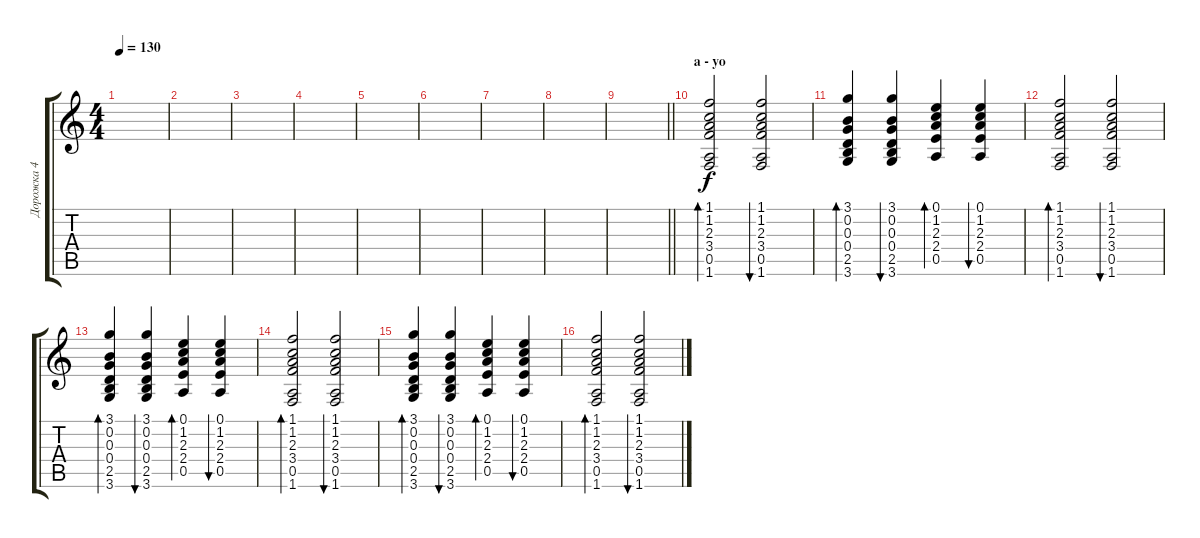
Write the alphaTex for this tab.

\track ("Дорожка 4" "Дорожка 4") {instrument acousticguitarsteel}
\staff {score tabs}
\tuning (E4 B3 G3 D3 A2 E2) {hide}
\ts (4 4)
\tempo 130
\clef g2
\ks c
|
|
|
|
|
|
|
|
\barLineRight lightlight
|
\section ("" "a - yo")
(1.1 1.2 2.3 3.4 0.5 1.6).2{bd 60} (1.1 1.2 2.3 3.4 0.5 1.6).2{bu 60} |
(3.1 0.2 0.3 0.4 2.5 3.6).4{bd 60} (3.1 0.2 0.3 0.4 2.5 3.6).4{bu 60} (0.1 1.2 2.3 2.4 0.5).4{bd 60} (0.1 1.2 2.3 2.4 0.5).4{bu 60} |
(1.1 1.2 2.3 3.4 0.5 1.6).2{bd 60} (1.1 1.2 2.3 3.4 0.5 1.6).2{bu 60} |
(3.1 0.2 0.3 0.4 2.5 3.6).4{bd 60} (3.1 0.2 0.3 0.4 2.5 3.6).4{bu 60} (0.1 1.2 2.3 2.4 0.5).4{bd 60} (0.1 1.2 2.3 2.4 0.5).4{bu 60} |
(1.1 1.2 2.3 3.4 0.5 1.6).2{bd 60} (1.1 1.2 2.3 3.4 0.5 1.6).2{bu 60} |
(3.1 0.2 0.3 0.4 2.5 3.6).4{bd 60} (3.1 0.2 0.3 0.4 2.5 3.6).4{bu 60} (0.1 1.2 2.3 2.4 0.5).4{bd 60} (0.1 1.2 2.3 2.4 0.5).4{bu 60} |
(1.1 1.2 2.3 3.4 0.5 1.6).2{bd 60} (1.1 1.2 2.3 3.4 0.5 1.6).2{bu 60}
